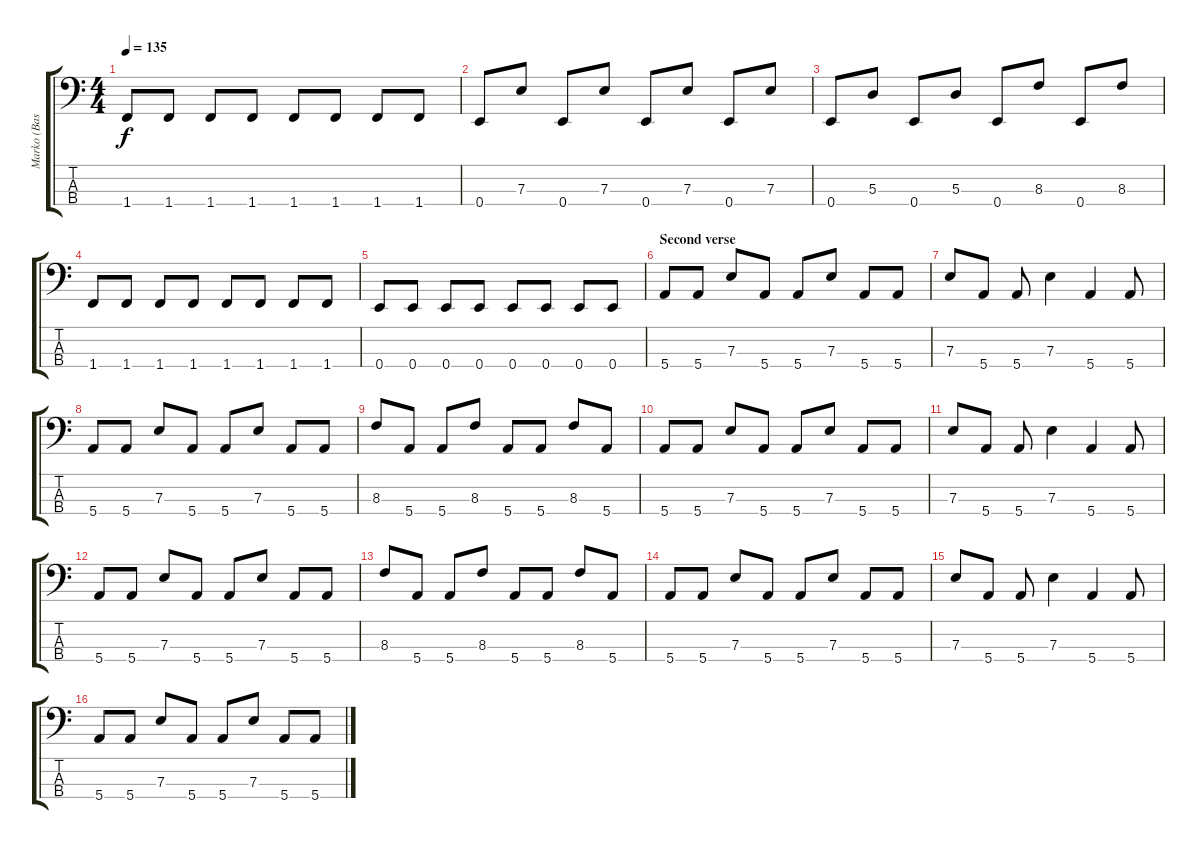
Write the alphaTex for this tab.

\track ("Marko (Bass)" "Marko (Bas") {instrument electricbassfinger}
\staff {score tabs}
\tuning (G2 D2 A1 E1) {hide}
\ts (4 4)
\tempo 135
\clef f4
\ks c
1.4.8{dy f} 1.4.8 1.4.8 1.4.8 1.4.8 1.4.8 1.4.8 1.4.8 |
0.4.8 7.3.8 0.4.8 7.3.8 0.4.8 7.3.8 0.4.8 7.3.8 |
0.4.8 5.3.8 0.4.8 5.3.8 0.4.8 8.3.8 0.4.8 8.3.8 |
1.4.8 1.4.8 1.4.8 1.4.8 1.4.8 1.4.8 1.4.8 1.4.8 |
0.4.8 0.4.8 0.4.8 0.4.8 0.4.8 0.4.8 0.4.8 0.4.8 |
\section ("" "Second verse")
5.4.8 5.4.8 7.3.8 5.4.8 5.4.8 7.3.8 5.4.8 5.4.8 |
7.3.8 5.4.8 5.4.8 7.3.4 5.4.4 5.4.8 |
5.4.8 5.4.8 7.3.8 5.4.8 5.4.8 7.3.8 5.4.8 5.4.8 |
8.3.8 5.4.8 5.4.8 8.3.8 5.4.8 5.4.8 8.3.8 5.4.8 |
5.4.8 5.4.8 7.3.8 5.4.8 5.4.8 7.3.8 5.4.8 5.4.8 |
7.3.8 5.4.8 5.4.8 7.3.4 5.4.4 5.4.8 |
5.4.8 5.4.8 7.3.8 5.4.8 5.4.8 7.3.8 5.4.8 5.4.8 |
8.3.8 5.4.8 5.4.8 8.3.8 5.4.8 5.4.8 8.3.8 5.4.8 |
5.4.8 5.4.8 7.3.8 5.4.8 5.4.8 7.3.8 5.4.8 5.4.8 |
7.3.8 5.4.8 5.4.8 7.3.4 5.4.4 5.4.8 |
5.4.8 5.4.8 7.3.8 5.4.8 5.4.8 7.3.8 5.4.8 5.4.8
